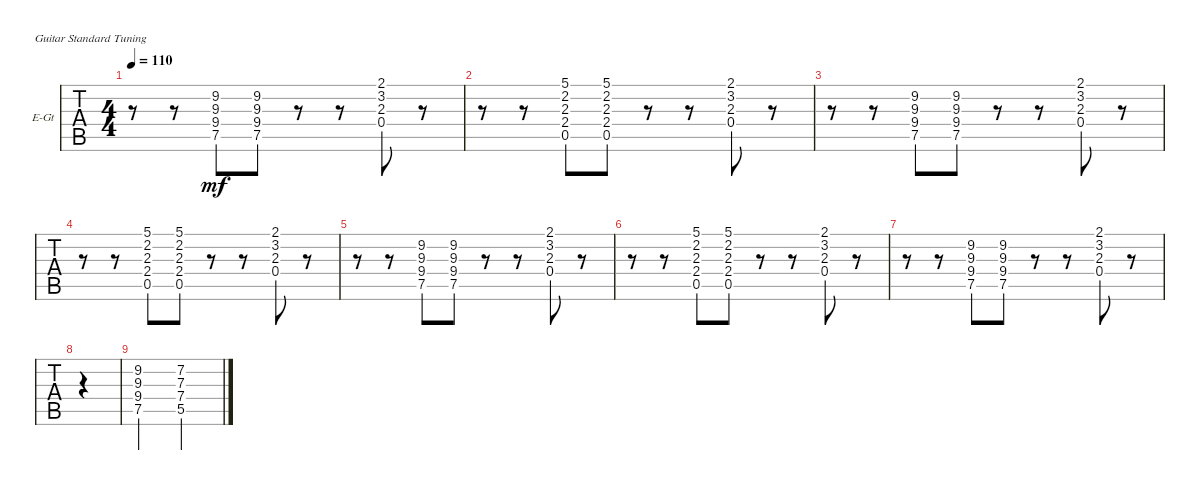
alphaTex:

\defaultSystemsLayout 4
\bracketExtendMode groupsimilarinstruments
\firstSystemTrackNameOrientation horizontal
\otherSystemsTrackNameOrientation horizontal
\track ("Electric Guitar" "E-Gt") {instrument electricguitarclean}
\staff {tabs}
\tuning (E4 B3 G3 D3 A2 E2)
\ts (4 4)
\tempo 110
\clef g2
\ks c
r.8{dy mf} r.8 (9.2{st} 9.3{st} 9.4{st} 7.5{st}).8 (9.2{st} 9.3{st} 9.4{st} 7.5{st}).8 r.8 r.8 (2.1{st} 3.2{st} 2.3{st} 0.4{st}).8 r.8 |
r.8 r.8 (0.5{st} 2.4{st} 2.3{st} 2.2{st} 5.1{st}).8 (0.5{st} 2.4{st} 2.3{st} 2.2{st} 5.1{st}).8 r.8 r.8 (2.1{st} 3.2{st} 2.3{st} 0.4{st}).8 r.8 |
r.8 r.8 (9.2{st} 9.3{st} 9.4{st} 7.5{st}).8 (9.2{st} 9.3{st} 9.4{st} 7.5{st}).8 r.8 r.8 (2.1{st} 3.2{st} 2.3{st} 0.4{st}).8 r.8 |
r.8 r.8 (0.5{st} 2.4{st} 2.3{st} 2.2{st} 5.1{st}).8 (0.5{st} 2.4{st} 2.3{st} 2.2{st} 5.1{st}).8 r.8 r.8 (2.1{st} 3.2{st} 2.3{st} 0.4{st}).8 r.8 |
r.8 r.8 (9.2{st} 9.3{st} 9.4{st} 7.5{st}).8 (9.2{st} 9.3{st} 9.4{st} 7.5{st}).8 r.8 r.8 (2.1{st} 3.2{st} 2.3{st} 0.4{st}).8 r.8 |
r.8 r.8 (0.5{st} 2.4{st} 2.3{st} 2.2{st} 5.1{st}).8 (0.5{st} 2.4{st} 2.3{st} 2.2{st} 5.1{st}).8 r.8 r.8 (2.1{st} 3.2{st} 2.3{st} 0.4{st}).8 r.8 |
r.8 r.8 (9.2{st} 9.3{st} 9.4{st} 7.5{st}).8 (9.2{st} 9.3{st} 9.4{st} 7.5{st}).8 r.8 r.8 (2.1{st} 3.2{st} 2.3{st} 0.4{st}).8 r.8 |
|
(9.2 9.3 9.4 7.5).2 (5.5 7.4 7.3 7.2).2
